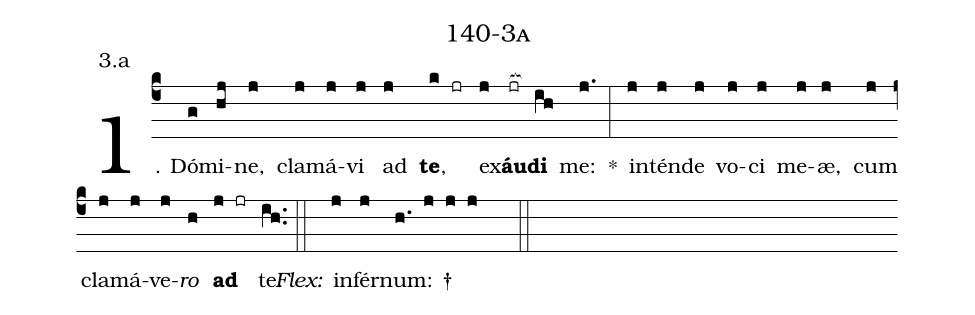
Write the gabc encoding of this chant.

name: 140-3a;
annotation: 3.a;
%%
(c4)1. Dó(g)mi(hj)ne,(j) cla(j)má(j)vi(j) ad(j) <b>te</b>,(k jr) ex(j)<b>áu</b>(jr[ocb:1{])<b>di</b>(ih[ocb:0}]) me:(j.) *(:) in(j)tén(j)de(j) vo(j)ci(j) me(j)æ,(j) cum(j) cla(j)má(j)ve(j)<i>ro</i>(h) <b>ad</b>(j jr) te.(ih..) (::)
<i>Flex:</i>()  in(j)fér(j)num: †(h. j j j  ::)
